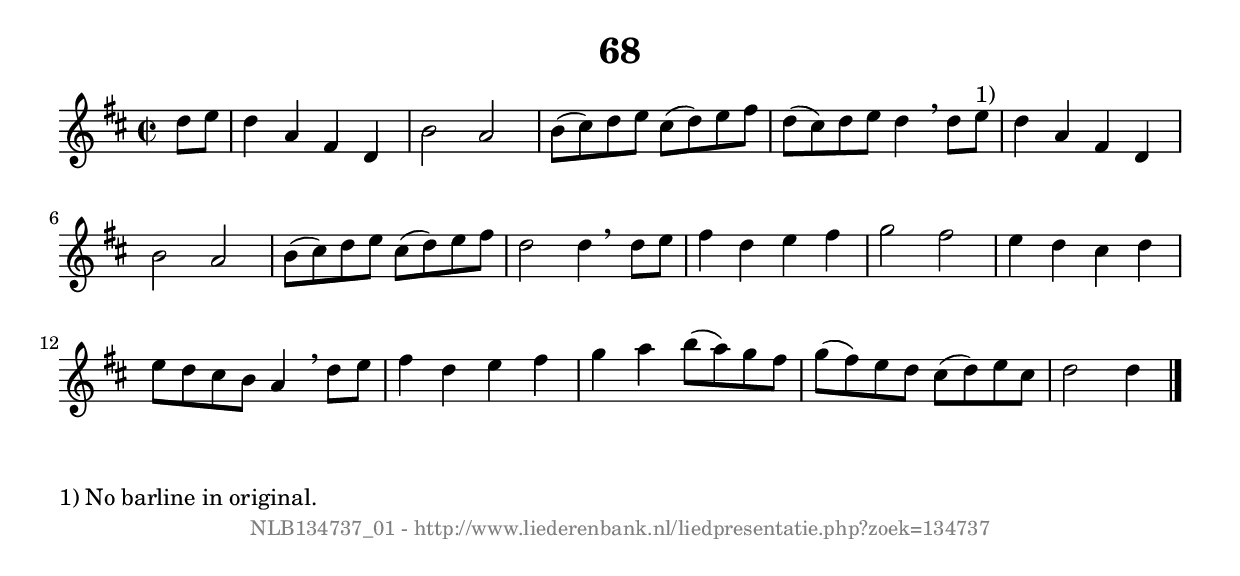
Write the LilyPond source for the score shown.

%
% produced by wce2krn 1.64 (7 June 2014)
%
\version"2.16"
#(append! paper-alist '(("long" . (cons (* 210 mm) (* 2000 mm)))))
#(set-default-paper-size "long")
sb = {\breathe}
mBreak = {\breathe }
bBreak = {\breathe }
x = {\once\override NoteHead #'style = #'cross }
gl=\glissando
itime={\override Staff.TimeSignature #'stencil = ##f }
ficta = {\once\set suggestAccidentals = ##t}
fine = {\once\override Score.RehearsalMark #'self-alignment-X = #1 \mark \markup {\italic{Fine}}}
dc = {\once\override Score.RehearsalMark #'self-alignment-X = #1 \mark \markup {\italic{D.C.}}}
dcf = {\once\override Score.RehearsalMark #'self-alignment-X = #1 \mark \markup {\italic{D.C. al Fine}}}
dcc = {\once\override Score.RehearsalMark #'self-alignment-X = #1 \mark \markup {\italic{D.C. al Coda}}}
ds = {\once\override Score.RehearsalMark #'self-alignment-X = #1 \mark \markup {\italic{D.S.}}}
dsf = {\once\override Score.RehearsalMark #'self-alignment-X = #1 \mark \markup {\italic{D.S. al Fine}}}
dsc = {\once\override Score.RehearsalMark #'self-alignment-X = #1 \mark \markup {\italic{D.S. al Coda}}}
pv = {\set Score.repeatCommands = #'((volta "1"))}
sv = {\set Score.repeatCommands = #'((volta "2"))}
tv = {\set Score.repeatCommands = #'((volta "3"))}
qv = {\set Score.repeatCommands = #'((volta "4"))}
xv = {\set Score.repeatCommands = #'((volta #f))}
\header{ tagline = ""
title = "68"
}
\score {{
\key d \major
\relative g'
{
\set melismaBusyProperties = #'()
\partial 32*8
\time 2/2
\tempo 4=120
\override Score.MetronomeMark #'transparent = ##t
\override Score.RehearsalMark #'break-visibility = #(vector #t #t #f)
d'8 e d4 a fis d b'2 a b8( cis) d e cis( d) e fis d( cis) d e d4 \sb d8 e ^"1)" d4 a fis d b'2 a b8( cis) d e cis( d) e fis d2 d4 \bar ":|:" \bBreak
d8 e fis4 d e fis g2 fis e4 d cis d e8 d cis b a4 \sb d8 e fis4 d e fis g a b8( a) g fis g( fis) e d cis( d) e cis d2 d4 \bar "|."
 }}
 \midi { }
 \layout {
            indent = 0.0\cm
}
}
\markup { \wordwrap-string #" 
1) No barline in original.
"}
\markup { \vspace #0 } \markup { \with-color #grey \fill-line { \center-column { \smaller "NLB134737_01 - http://www.liederenbank.nl/liedpresentatie.php?zoek=134737" } } }
